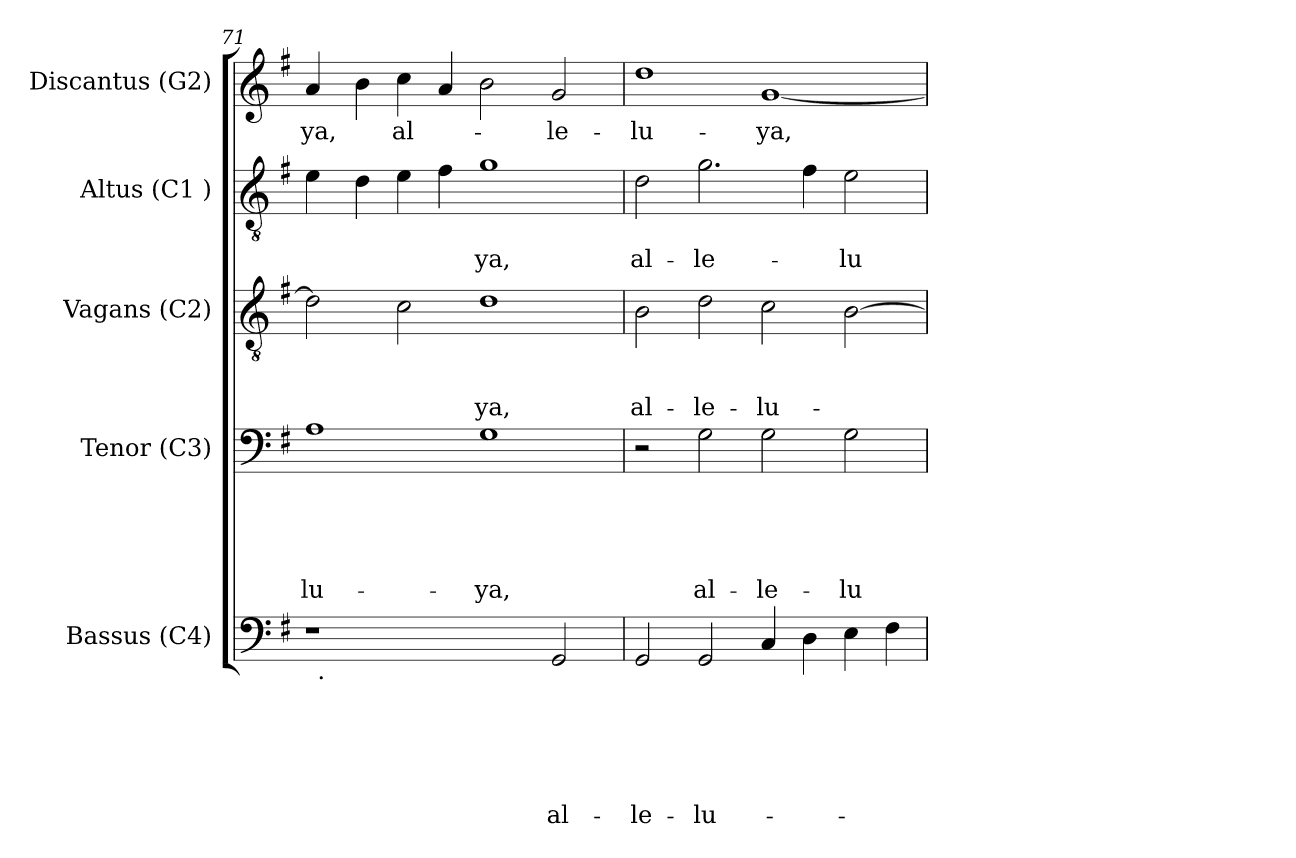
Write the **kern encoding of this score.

**kern	**text	**text	**text	**text	**text	**text	**kern	**text	**text	**text	**text	**text	**kern	**text	**text	**text	**kern	**text	**text	**kern	**text
*part5	*part5	*part5	*part5	*part5	*part5	*part5	*part4	*part4	*part4	*part4	*part4	*part4	*part3	*part3	*part3	*part3	*part2	*part2	*part2	*part1	*part1
*staff5	*staff5	*staff5	*staff5	*staff5	*staff5	*staff5	*staff4	*staff4	*staff4	*staff4	*staff4	*staff4	*staff3	*staff3	*staff3	*staff3	*staff2	*staff2	*staff2	*staff1	*staff1
*I"Bassus (C4)	*	*	*	*	*	*	*I"Tenor (C3)	*	*	*	*	*	*I"Vagans (C2)	*	*	*	*I"Altus (C1 )	*	*	*I"Discantus (G2)	*
*I'B.	*	*	*	*	*	*	*I'T.	*	*	*	*	*	*I'V.	*	*	*	*I'A.	*	*	*I'D.	*
*clefF4	*	*	*	*	*	*	*clefF4	*	*	*	*	*	*clefGv2	*	*	*	*clefGv2	*	*	*clefG2	*
*k[f#]	*	*	*	*	*	*	*k[f#]	*	*	*	*	*	*k[f#]	*	*	*	*k[f#]	*	*	*k[f#]	*
*G:	*	*	*	*	*	*	*G:	*	*	*	*	*	*G:	*	*	*	*G:	*	*	*G:	*
=71	=71	=71	=71	=71	=71	=71	=71	=71	=71	=71	=71	=71	=71	=71	=71	=71	=71	=71	=71	=71	=71
!	!	!	!	!	!	!	!	!	!	!	!	!LO:LY:b	!	!	!	!	!	!	!	!	!LO:LY:b
*^	*	*	*	*	*	*	*	*	*	*	*	*	*	*	*	*	*	*	*	*	*
1r	32ryy	.	.	.	.	.	.	1A	.	.	.	.	-lu-	2d\]	.	.	.	4e\	.	.	4a/	-ya,
!	!LO:TX:b:t=.	!	!	!	!	!	!	!	!	!	!	!	!	!	!	!	!	!	!	!	!	!
.	1ryy	.	.	.	.	.	.	.	.	.	.	.	.	.	.	.	.	.	.	.	.	.
.	.	.	.	.	.	.	.	.	.	.	.	.	.	.	.	.	.	4d\	.	.	4b\	.
!	!	!	!	!	!	!	!	!	!	!	!	!	!	!	!	!	!	!	!	!	!	!LO:LY:b
.	.	.	.	.	.	.	.	.	.	.	.	.	.	2c\	.	.	.	4e\	.	.	4cc\	al-
.	.	.	.	.	.	.	.	.	.	.	.	.	.	.	.	.	.	4f#\	.	.	4a/	.
!	!	!	!	!	!	!	!	!	!	!	!	!	!LO:LY:b	!	!	!	!LO:LY:b	!	!	!LO:LY:b	!	!
2ryy	.	.	.	.	.	.	.	1G	.	.	.	.	-ya,	1d	.	.	-ya,	1g	.	-ya,	2b\	.
.	2ryy	.	.	.	.	.	.	.	.	.	.	.	.	.	.	.	.	.	.	.	.	.
!	!	!	!	!	!	!	!LO:LY:b	!	!	!	!	!	!	!	!	!	!	!	!	!	!	!LO:LY:b
2GG/	.	.	.	.	.	.	al-	.	.	.	.	.	.	.	.	.	.	.	.	.	2g/	-le-
.	4...ryy	.	.	.	.	.	.	.	.	.	.	.	.	.	.	.	.	.	.	.	.	.
!!LO:LB:g=z
=72	=72	=72	=72	=72	=72	=72	=72	=72	=72	=72	=72	=72	=72	=72	=72	=72	=72	=72	=72	=72	=72	=72
!	!	!	!	!	!	!	!LO:LY:b	!	!	!	!	!	!	!	!	!	!LO:LY:b	!	!	!LO:LY:b	!	!LO:LY:b
*v	*v	*	*	*	*	*	*	*	*	*	*	*	*	*	*	*	*	*	*	*	*	*
2GG/	.	.	.	.	.	-le-	2r	.	.	.	.	.	2B\	.	.	al-	2d\	.	al-	1dd	-lu-
!	!	!	!	!	!	!LO:LY:b	!	!	!	!	!	!LO:LY:b	!	!	!	!LO:LY:b	!	!	!LO:LY:b	!	!
2GG/	.	.	.	.	.	-lu-	2G\	.	.	.	.	al-	2d\	.	.	-le-	2.g\	.	-le-	.	.
!	!	!	!	!	!	!	!	!	!	!	!	!LO:LY:b	!	!	!	!LO:LY:b	!	!	!	!	!LO:LY:b
4C/	.	.	.	.	.	.	2G\	.	.	.	.	-le-	2c\	.	.	-lu-	.	.	.	[<1g	-ya,
4D\	.	.	.	.	.	.	.	.	.	.	.	.	.	.	.	.	4f#\	.	.	.	.
!	!	!	!	!	!	!	!	!	!	!	!	!LO:LY:b	!	!	!	!	!	!	!LO:LY:b	!	!
4E\	.	.	.	.	.	.	2G\	.	.	.	.	-lu-	[>2B\	.	.	.	2e\	.	-lu-	.	.
4F#\	.	.	.	.	.	.	.	.	.	.	.	.	.	.	.	.	.	.	.	.	.
=	=	=	=	=	=	=	=	=	=	=	=	=	=	=	=	=	=	=	=	=	=
*-	*-	*-	*-	*-	*-	*-	*-	*-	*-	*-	*-	*-	*-	*-	*-	*-	*-	*-	*-	*-	*-
